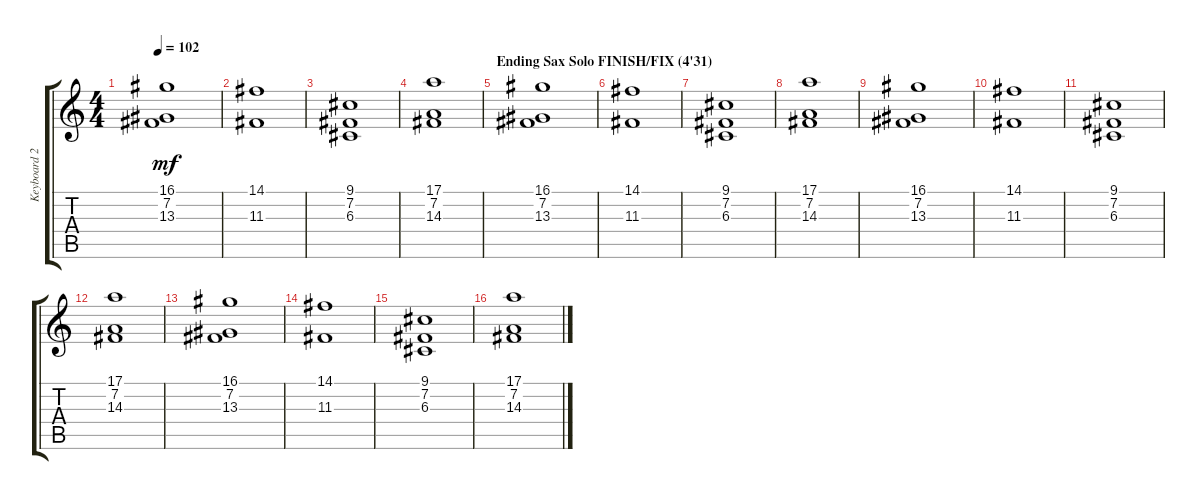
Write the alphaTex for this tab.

\track ("Keyboard 2" "Keyboard 2") {instrument synthstrings2}
\staff {score tabs}
\tuning (E4 B3 G3 D3 A2 E2) {hide}
\ts (4 4)
\tempo 102
\clef g2
\ks c
(16.1 7.2 13.3).1{dy mf} |
(14.1 11.3).1 |
(9.1 7.2 6.3).1 |
(17.1 7.2 14.3).1 |
\section ("" "Ending Sax Solo FINISH/FIX (4'31)")
(16.1 7.2 13.3).1{instrument stringensemble1} |
(14.1 11.3).1 |
(9.1 7.2 6.3).1 |
(17.1 7.2 14.3).1 |
(16.1 7.2 13.3).1 |
(14.1 11.3).1 |
(9.1 7.2 6.3).1 |
(17.1 7.2 14.3).1 |
(16.1 7.2 13.3).1 |
(14.1 11.3).1 |
(9.1 7.2 6.3).1 |
(17.1 7.2 14.3).1
